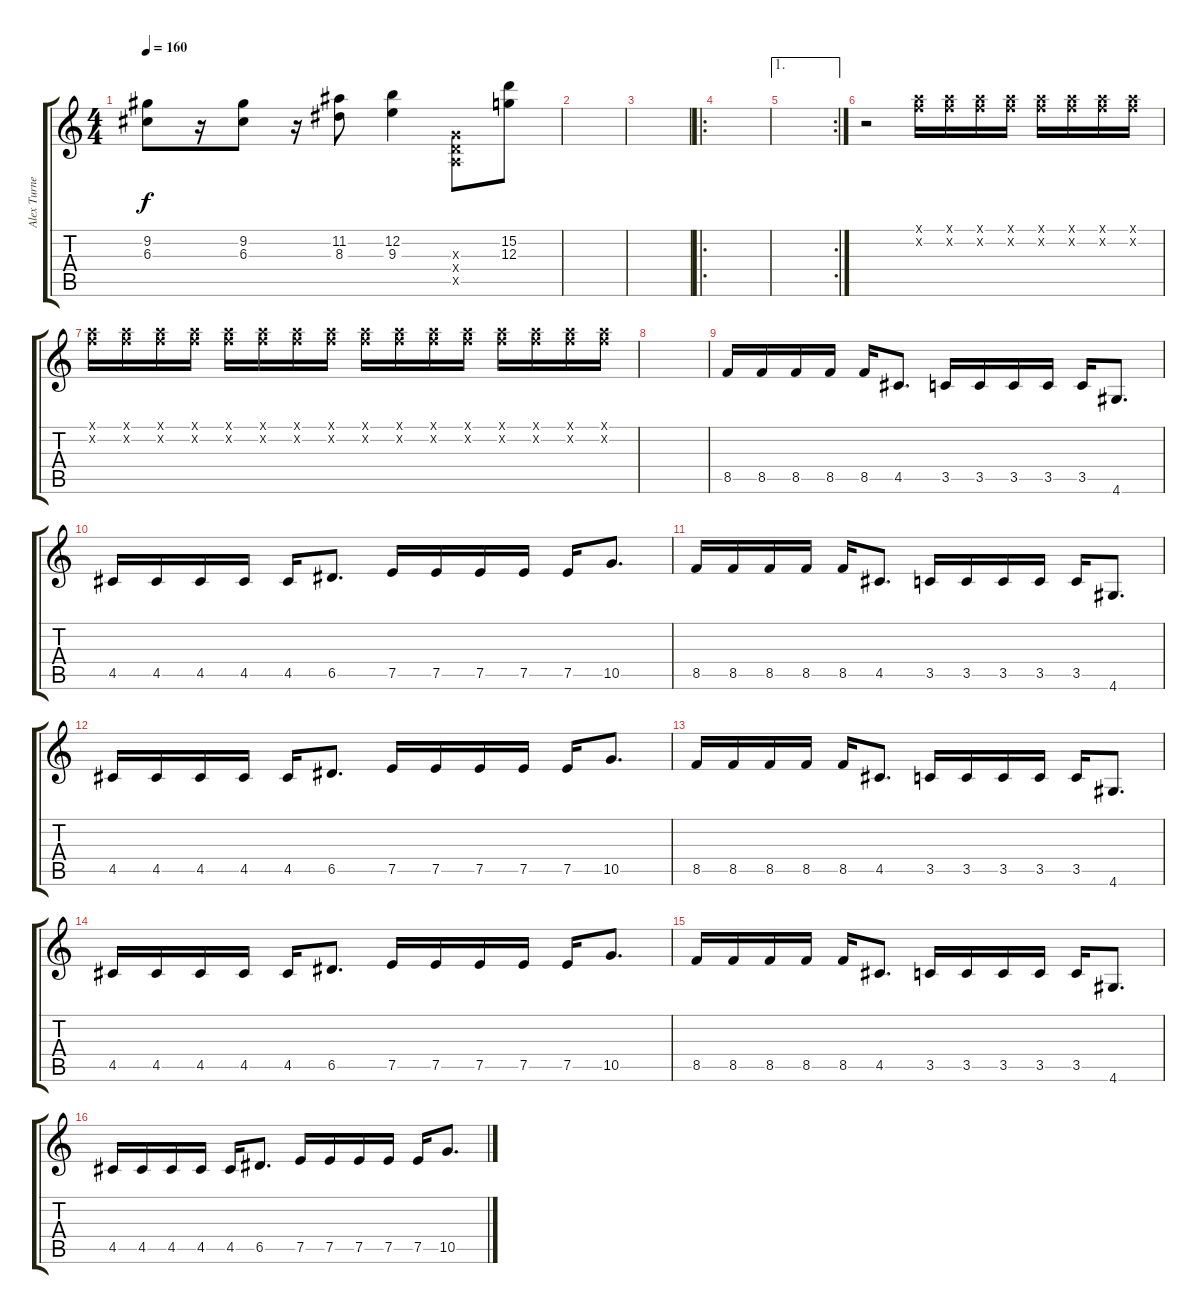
\track ("Alex Turner" "Alex Turne") {instrument distortionguitar}
\staff {score tabs}
\tuning (E4 B3 G3 D3 A2 E2) {hide}
\ts (4 4)
\tempo 160
\clef g2
\ks c
(9.2 6.3).8{dy f} r.16 (9.2 6.3).8 r.16 (11.2 8.3).8 (12.2 9.3).4 (0.3{x} 0.4{x} 0.5{x}).8 (15.2 12.3).8 |
|
|
\ro
|
\ae 1
\rc 2
|
r.2 (5.1{x} 6.2{x}).16{instrument distortionguitar} (5.1{x} 6.2{x}).16 (5.1{x} 6.2{x}).16 (5.1{x} 6.2{x}).16 (5.1{x} 6.2{x}).16 (5.1{x} 6.2{x}).16 (5.1{x} 6.2{x}).16 (5.1{x} 6.2{x}).16 |
(5.1{x} 6.2{x}).16 (5.1{x} 6.2{x}).16 (5.1{x} 6.2{x}).16 (5.1{x} 6.2{x}).16 (5.1{x} 6.2{x}).16 (5.1{x} 6.2{x}).16 (5.1{x} 6.2{x}).16 (5.1{x} 6.2{x}).16 (5.1{x} 6.2{x}).16 (5.1{x} 6.2{x}).16 (5.1{x} 6.2{x}).16 (5.1{x} 6.2{x}).16 (5.1{x} 6.2{x}).16 (5.1{x} 6.2{x}).16 (5.1{x} 6.2{x}).16 (5.1{x} 6.2{x}).16 |
|
8.5.16{volume 11} 8.5.16 8.5.16 8.5.16 8.5.16 4.5.8{d} 3.5.16 3.5.16 3.5.16 3.5.16 3.5.16 4.6.8{d} |
4.5.16 4.5.16 4.5.16 4.5.16 4.5.16 6.5.8{d} 7.5.16 7.5.16 7.5.16 7.5.16 7.5.16 10.5.8{d} |
8.5.16 8.5.16 8.5.16 8.5.16 8.5.16 4.5.8{d} 3.5.16 3.5.16 3.5.16 3.5.16 3.5.16 4.6.8{d} |
4.5.16 4.5.16 4.5.16 4.5.16 4.5.16 6.5.8{d} 7.5.16 7.5.16 7.5.16 7.5.16 7.5.16 10.5.8{d} |
8.5.16 8.5.16 8.5.16 8.5.16 8.5.16 4.5.8{d} 3.5.16 3.5.16 3.5.16 3.5.16 3.5.16 4.6.8{d} |
4.5.16 4.5.16 4.5.16 4.5.16 4.5.16 6.5.8{d} 7.5.16 7.5.16 7.5.16 7.5.16 7.5.16 10.5.8{d} |
8.5.16 8.5.16 8.5.16 8.5.16 8.5.16 4.5.8{d} 3.5.16 3.5.16 3.5.16 3.5.16 3.5.16 4.6.8{d} |
4.5.16 4.5.16 4.5.16 4.5.16 4.5.16 6.5.8{d} 7.5.16 7.5.16 7.5.16 7.5.16 7.5.16 10.5.8{d}
